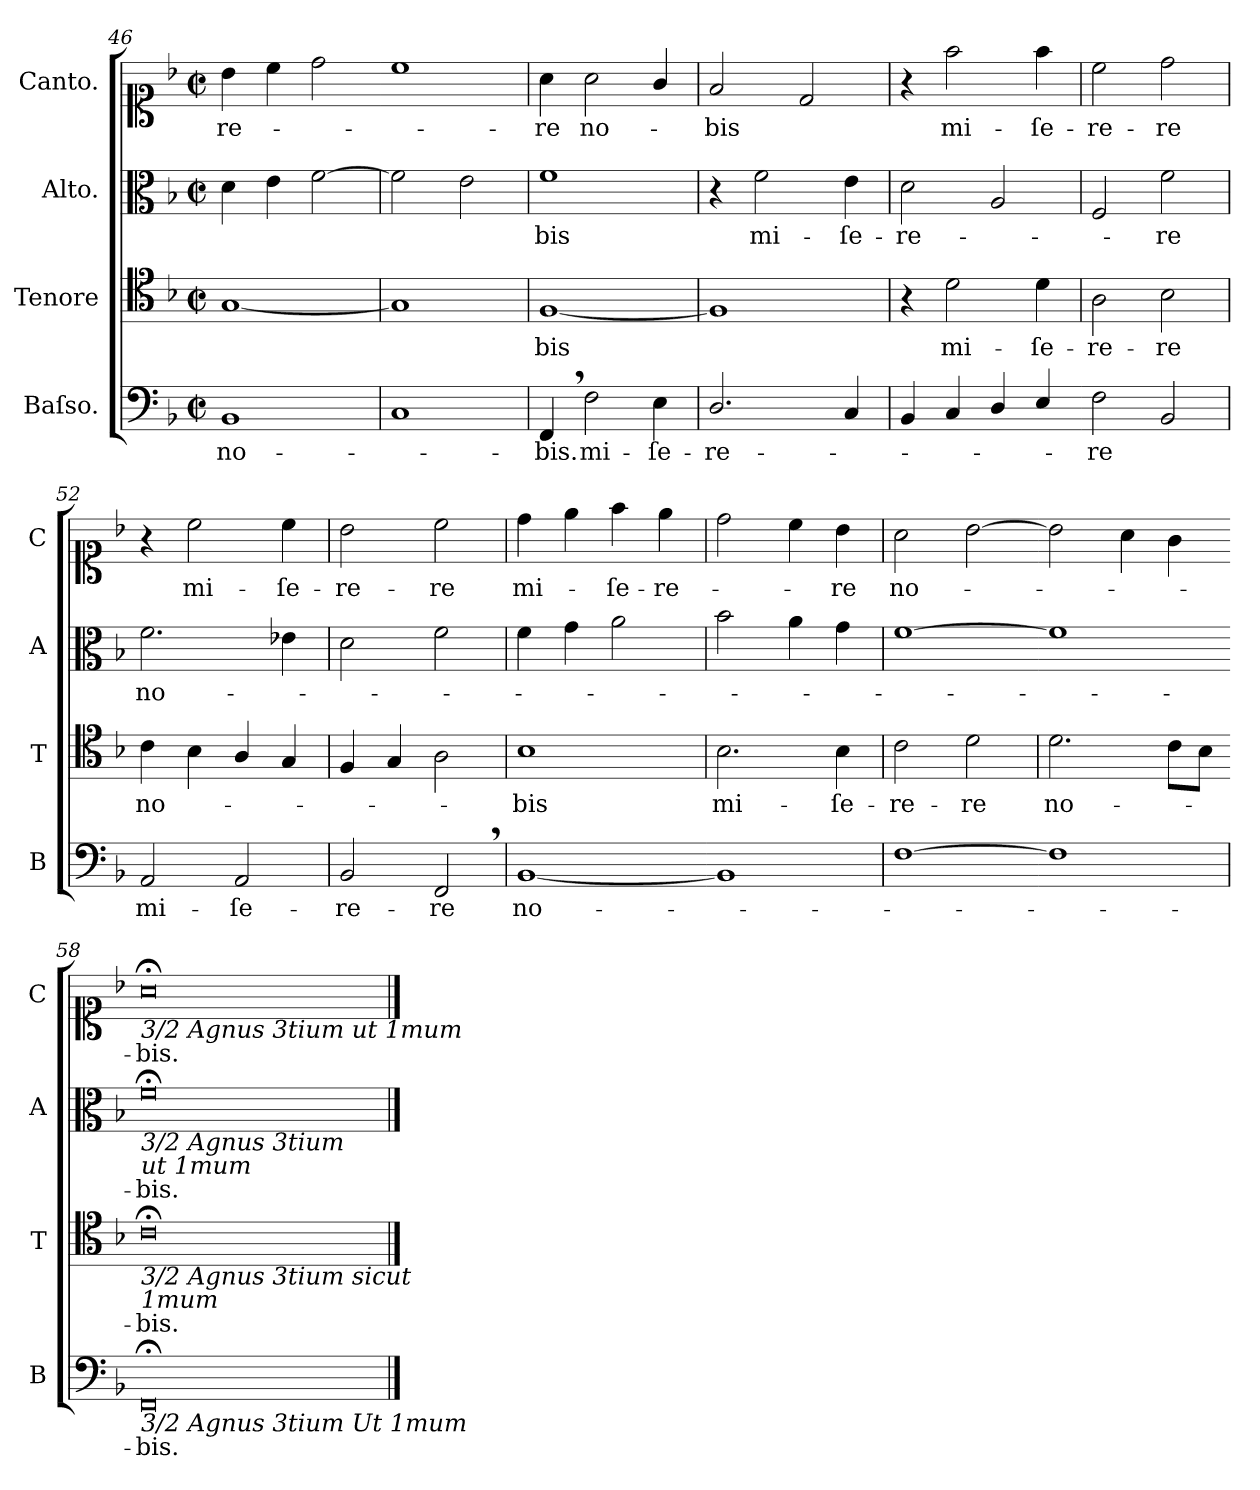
**kern	**text	**kern	**text	**kern	**text	**kern	**text
*part4	*part4	*part3	*part3	*part2	*part2	*part1	*part1
*staff4	*staff4	*staff3	*staff3	*staff2	*staff2	*staff1	*staff1
*I"Baſso.	*	*I"Tenore	*	*I"Alto.	*	*I"Canto.	*
*I'B	*	*I'T	*	*I'A	*	*I'C	*
*clefF4	*	*clefC4	*	*clefC3	*	*clefC1	*
*k[b-]	*	*k[b-]	*	*k[b-]	*	*k[b-]	*
*F:	*	*F:	*	*F:	*	*F:	*
*M2/2	*	*M2/2	*	*M2/2	*	*M2/2	*
*met(c|)	*	*met(c|)	*	*met(c|)	*	*met(c|)	*
=46	=46	=46	=46	=46	=46	=46	=46
1BB-	no-	[1G	.	4d\	.	4b-\	-re-
.	.	.	.	4e\	.	4cc\	.
.	.	.	.	[2f\	.	2dd\	.
=47	=47-	=47	=47-	=47	=47-	=47-	=47-
1C	.	1G]	.	2f\]	.	1cc	.
.	.	.	.	2e\	.	.	.
=48	=48	=48	=48	=48	=48	=48	=48
4FF,</	-bis.	[1F	-bis	1f	-bis	4a\	-re
2F\	mi-	.	.	.	.	2a\	no-
4E\	-ſe-	.	.	.	.	4g/	.
=49	=49	=49	=49	=49	=49	=49	=49
2.D/	-re-	1F]	.	4r	.	2f/	-bis
.	.	.	.	2f\	mi-	.	.
.	.	.	.	.	.	2d/	.
4C/	.	.	.	4e\	-ſe-	.	.
=50	=50	=50	=50	=50	=50	=50	=50
4BB-/	.	4r	.	2d\	-re-	4r	.
4C/	.	2d\	mi-	.	.	2ff\	mi-
4D/	.	.	.	2A/	.	.	.
4E/	.	4d\	-ſe-	.	.	4ff\	-ſe-
=51-	=51	=51	=51	=51	=51	=51	=51
2F\	-re	2A\	-re-	2F/	.	2cc\	-re-
2BB-/	.	2B-\	-re	2f\	-re	2dd\	-re
=52	=52	=52	=52	=52	=52	=52	=52
!	!LO:LY:i	!	!	!	!	!	!
2AA/	mi-	4c\	no-	2.f\	no-	4r	.
!	!	!	!	!	!	!	!LO:LY:i
.	.	4B-\	.	.	.	2cc\	mi-
!	!LO:LY:i	!	!	!	!	!	!
2AA/	-ſe-	4A/	.	.	.	.	.
!	!	!	!	!	!	!	!LO:LY:i
.	.	4G/	.	4e-X\	.	4cc\	-ſe-
=53	=53	=53	=53	=53	=53	=53	=53
!	!LO:LY:i	!	!	!	!	!	!LO:LY:i
2BB-/	-re-	4F/	.	2d\	.	2b-\	-re-
.	.	4G/	.	.	.	.	.
!	!LO:LY:i	!	!	!	!	!	!LO:LY:i
2FF,</	-re	2A\	.	2f\	.	2cc\	-re
=54	=54	=54	=54	=54	=54	=54	=54
[1BB-	no-	1B-	-bis	4f\	.	4dd\	mi-
.	.	.	.	4g\	.	4ee\	.
.	.	.	.	2a\	.	4ff\	-ſe-
.	.	.	.	.	.	4ee\	-re-
=55-	=55	=55	=55	=55	=55	=55	=55
1BB-]	.	2.B-\	mi-	2b-\	.	2dd\	.
.	.	.	.	4a\	.	4cc\	.
.	.	4B-\	-ſe-	4g\	.	4b-\	-re
=56	=56	=56	=56	=56	=56	=56	=56
[1F	.	2c\	-re-	[1f	.	2a\	no-
.	.	2d\	-re	.	.	[2b-\	.
=57-	=57-	=57	=57-	=57-	=57-	=57-	=57-
1F]	.	2.d\	no-	1f]	.	2b-\]	.
.	.	.	.	.	.	4a\	.
.	.	8c\L	.	.	.	4g\	.
.	.	8B-\J	.	.	.	.	.
=58	=58-	=58-	=58-	=58-	=58-	=58-	=58-
!	!	!	!	!	!	!LO:TX:b:i:t=3/2 Agnus 3tium ut 1mum	!
!	!	!	!	!LO:TX:b:i:t=3/2 Agnus 3tium \nut 1mum	!	!	!
!	!	!LO:TX:b:i:t=3/2 Agnus 3tium sicut\n1mum	!	!	!	!	!
!LO:TX:b:i:t=3/2 Agnus 3tium Ut 1mum	!	!	!	!	!	!	!
!LO:N:vis=0	!	!LO:N:vis=0	!	!LO:N:vis=0	!	!LO:N:vis=0	!
1FF;<	-bis.	1c;<	-bis.	1f;	-bis.	1a;<	-bis.
==	==	==	==	==	==	==	==
*-	*-	*-	*-	*-	*-	*-	*-
